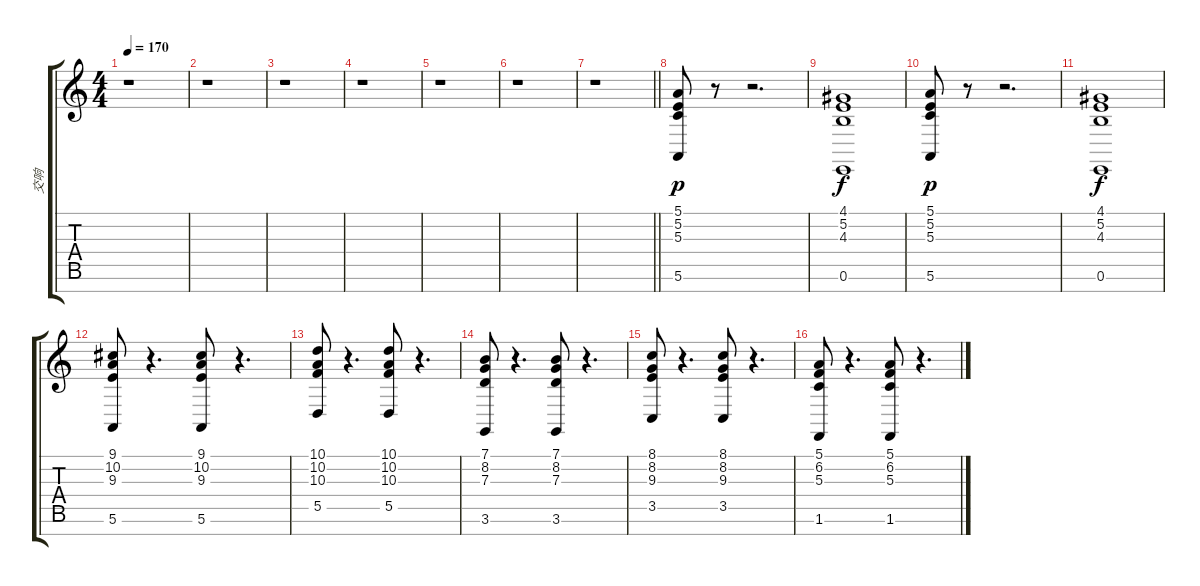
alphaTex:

\track ("交响" "交响") {instrument orchestrahit}
\staff {score tabs}
\tuning (E4 B3 G3 D3 A2 E2 B1) {hide}
\ts (4 4)
\tempo 170
\clef g2
\ks c
r.1{dy p} |
r.1 |
r.1 |
r.1 |
r.1 |
r.1 |
\barLineRight lightlight
r.1 |
(5.1 5.2 5.3 5.6).8 r.8 r.2{d} |
(4.1 5.2 4.3 0.6).1{dy f} |
(5.1 5.2 5.3 5.6).8{dy p} r.8 r.2{d} |
(4.1 5.2 4.3 0.6).1{dy f} |
(9.1 10.2 9.3 5.6).8 r.4{d} (9.1 10.2 9.3 5.6).8 r.4{d} |
(10.1 10.2 10.3 5.5).8 r.4{d} (10.1 10.2 10.3 5.5).8 r.4{d} |
(7.1 8.2 7.3 3.6).8 r.4{d} (7.1 8.2 7.3 3.6).8 r.4{d} |
(8.1 8.2 9.3 3.5).8 r.4{d} (8.1 8.2 9.3 3.5).8 r.4{d} |
(5.1 6.2 5.3 1.6).8 r.4{d} (5.1 6.2 5.3 1.6).8 r.4{d}
